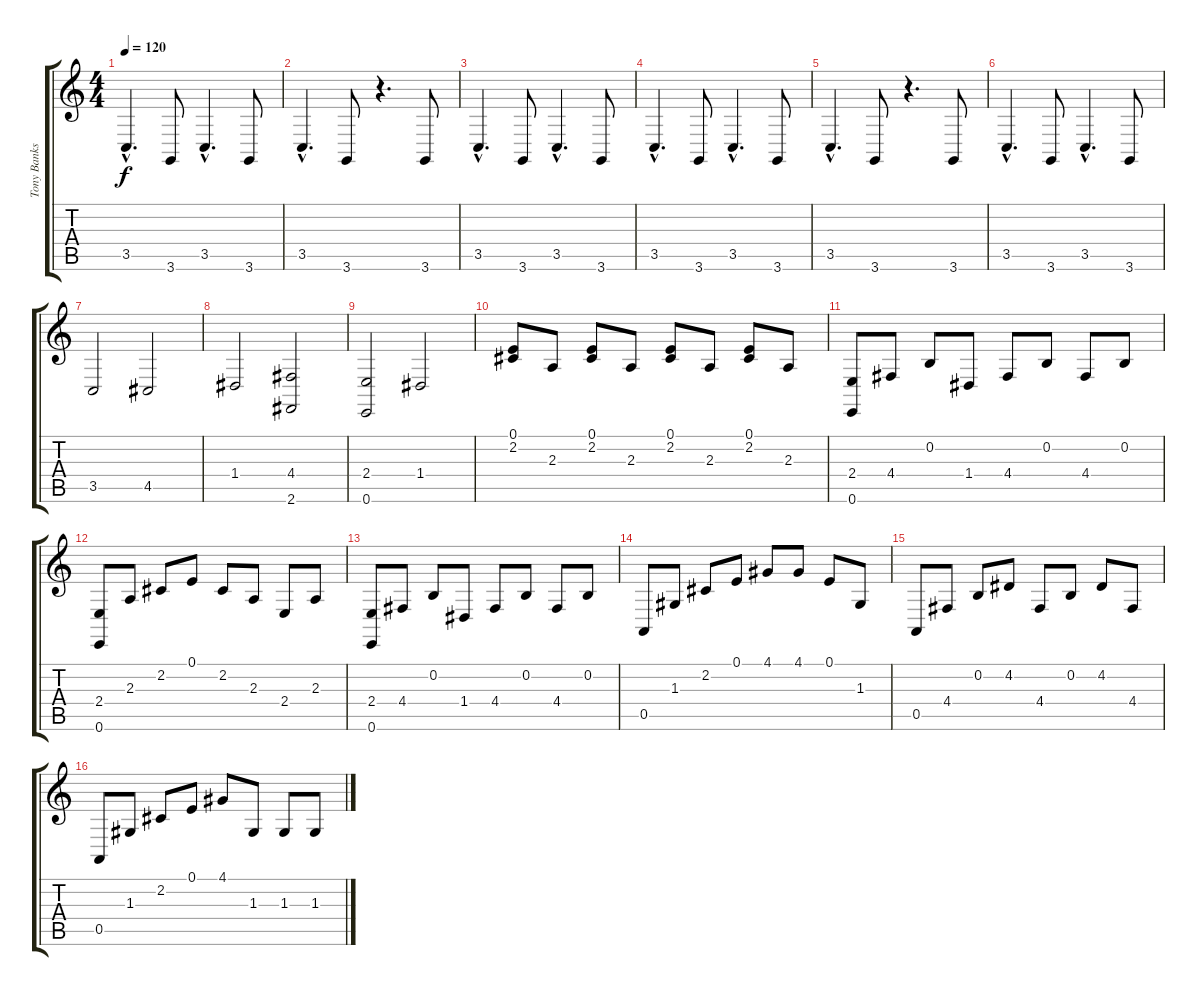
\track ("Tony Banks" "Tony Banks") {instrument acousticgrandpiano}
\staff {score tabs}
\tuning (E4 B3 G3 D3 A2 E2) {hide}
\ts (4 4)
\tempo 120
\clef g2
\ks c
3.5{hac}.4{d dy f} 3.6.8 3.5{hac}.4{d} 3.6.8 |
3.5{hac}.4{d} 3.6.8 r.4{d} 3.6.8 |
3.5{hac}.4{d} 3.6.8 3.5{hac}.4{d} 3.6.8 |
3.5{hac}.4{d} 3.6.8 3.5{hac}.4{d} 3.6.8 |
3.5{hac}.4{d} 3.6.8 r.4{d} 3.6.8 |
3.5{hac}.4{d} 3.6.8 3.5{hac}.4{d} 3.6.8 |
3.5.2 4.5.2 |
1.4.2 (4.4 2.6).2 |
(2.4 0.6).2 1.4.2 |
(0.1 2.2).8 2.3.8 (0.1 2.2).8 2.3.8 (0.1 2.2).8 2.3.8 (0.1 2.2).8 2.3.8 |
(2.4 0.6).8 4.4.8 0.2.8 1.4.8 4.4.8 0.2.8 4.4.8 0.2.8 |
(2.4 0.6).8 2.3.8 2.2.8 0.1.8 2.2.8 2.3.8 2.4.8 2.3.8 |
(2.4 0.6).8 4.4.8 0.2.8 1.4.8 4.4.8 0.2.8 4.4.8 0.2.8 |
0.5.8 1.3.8 2.2.8 0.1.8 4.1.8 4.1.8 0.1.8 1.3.8 |
0.5.8 4.4.8 0.2.8 4.2.8 4.4.8 0.2.8 4.2.8 4.4.8 |
0.5.8 1.3.8 2.2.8 0.1.8 4.1.8 1.3.8 1.3.8 1.3.8
